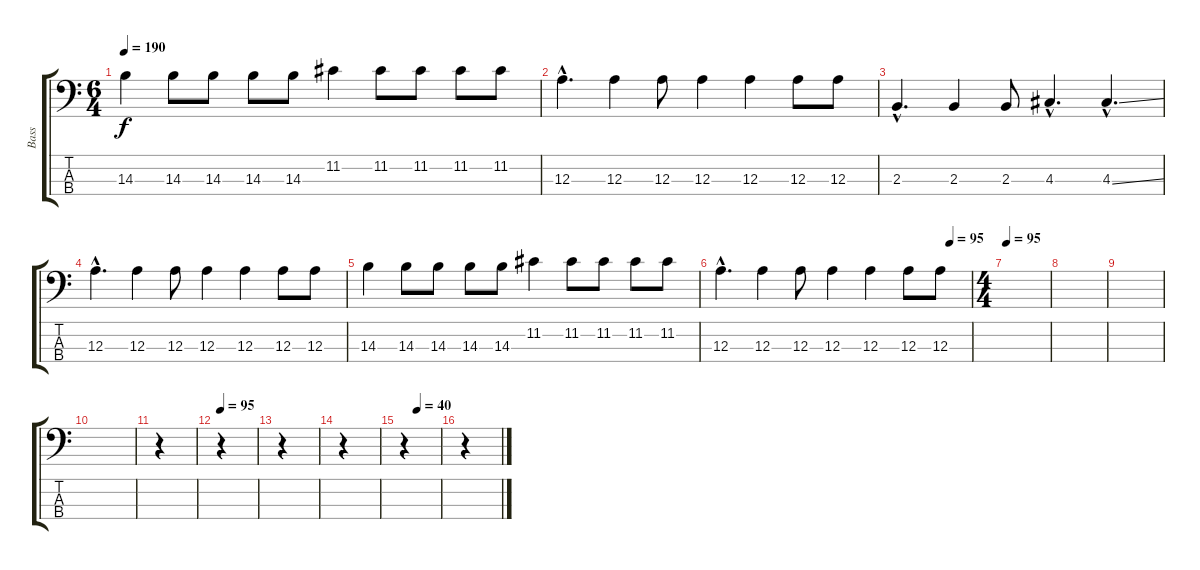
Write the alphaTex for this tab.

\track ("Bass" "Bass") {instrument electricbassfinger}
\staff {score tabs}
\tuning (G2 D2 A1 E1) {hide}
\ts (6 4)
\tempo 190
\clef f4
\ks c
14.3.4{dy f} 14.3.8 14.3.8 14.3.8 14.3.8 11.2.4 11.2.8 11.2.8 11.2.8 11.2.8 |
12.3{hac}.4{d} 12.3.4 12.3.8 12.3.4 12.3.4 12.3.8 12.3.8 |
2.3{hac}.4{d} 2.3.4 2.3.8 4.3{hac}.4{d} 4.3{ss hac}.4{d} |
12.3{hac}.4{d} 12.3.4 12.3.8 12.3.4 12.3.4 12.3.8 12.3.8 |
14.3.4 14.3.8 14.3.8 14.3.8 14.3.8 11.2.4 11.2.8 11.2.8 11.2.8 11.2.8 |
\tempo (95 0.9166666666666666)
12.3{hac}.4{d} 12.3.4 12.3.8 12.3.4 12.3.4 12.3.8 12.3.8 |
\ts (4 4)
\tempo 95
|
|
|
|
r.4 |
\tempo 95
r.4 |
r.4 |
r.4 |
\tempo (40 0.375)
r.4 |
r.4
